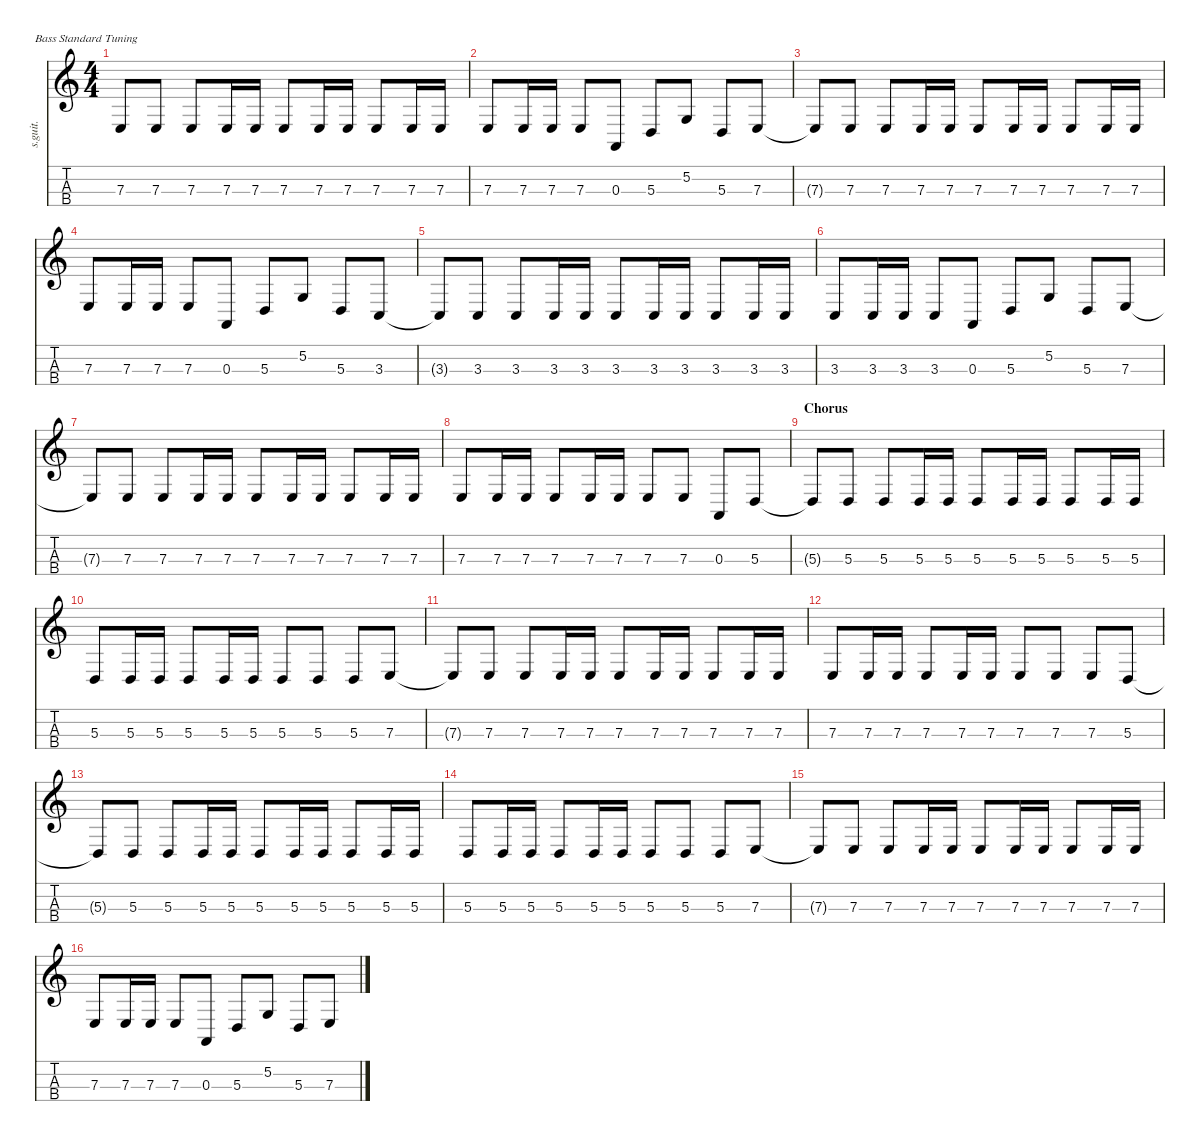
\defaultSystemsLayout 4
\hideDynamics
\bracketExtendMode nobrackets
\track ("Steve Harris" "s.guit.") {instrument electricbassfinger}
\staff {score tabs}
\tuning (G2 D2 A1 E1)
\ts (4 4)
\tempo (162 hide)
\clef g2
\ks c
7.3{t}.8{dy f} 7.3.8 7.3.8 7.3.16 7.3.16 7.3.8 7.3.16 7.3.16 7.3.8 7.3.16 7.3.16 |
7.3.8 7.3.16 7.3.16 7.3.8 0.3.8 5.3.8 5.2.8 5.3.8 7.3.8 |
7.3{t}.8 7.3.8 7.3.8 7.3.16 7.3.16 7.3.8 7.3.16 7.3.16 7.3.8 7.3.16 7.3.16 |
7.3.8 7.3.16 7.3.16 7.3.8 0.3.8 5.3.8 5.2.8 5.3.8 3.3.8 |
3.3{t}.8 3.3.8 3.3.8 3.3.16 3.3.16 3.3.8 3.3.16 3.3.16 3.3.8 3.3.16 3.3.16 |
3.3.8 3.3.16 3.3.16 3.3.8 0.3.8 5.3.8 5.2.8 5.3.8 7.3.8 |
7.3{t}.8 7.3.8 7.3.8 7.3.16 7.3.16 7.3.8 7.3.16 7.3.16 7.3.8 7.3.16 7.3.16 |
7.3.8 7.3.16 7.3.16 7.3.8 7.3.16 7.3.16 7.3.8 7.3.8 0.3.8 5.3.8 |
\section ("" "Chorus")
5.3{t}.8 5.3.8 5.3.8 5.3.16 5.3.16 5.3.8 5.3.16 5.3.16 5.3.8 5.3.16 5.3.16 |
5.3.8 5.3.16 5.3.16 5.3.8 5.3.16 5.3.16 5.3.8 5.3.8 5.3.8 7.3.8 |
7.3{t}.8 7.3.8 7.3.8 7.3.16 7.3.16 7.3.8 7.3.16 7.3.16 7.3.8 7.3.16 7.3.16 |
7.3.8 7.3.16 7.3.16 7.3.8 7.3.16 7.3.16 7.3.8 7.3.8 7.3.8 5.3.8 |
5.3{t}.8 5.3.8 5.3.8 5.3.16 5.3.16 5.3.8 5.3.16 5.3.16 5.3.8 5.3.16 5.3.16 |
5.3.8 5.3.16 5.3.16 5.3.8 5.3.16 5.3.16 5.3.8 5.3.8 5.3.8 7.3.8 |
7.3{t}.8 7.3.8 7.3.8 7.3.16 7.3.16 7.3.8 7.3.16 7.3.16 7.3.8 7.3.16 7.3.16 |
7.3.8 7.3.16 7.3.16 7.3.8 0.3.8 5.3.8 5.2.8 5.3.8 7.3.8
